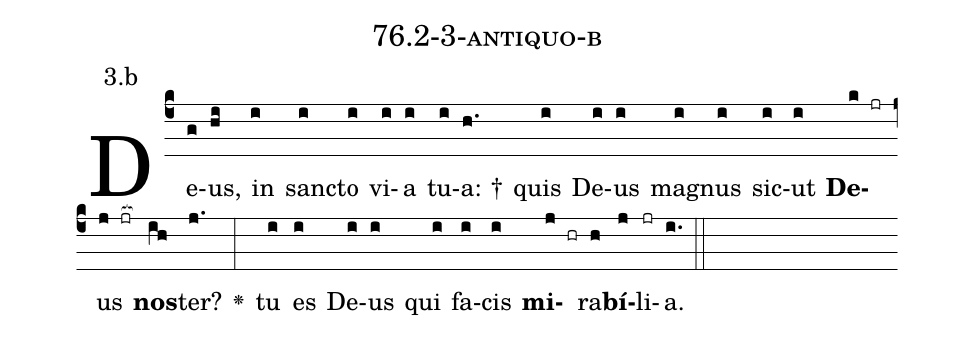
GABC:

name: 76.2-3-antiquo-b;
annotation: 3.b;
%%
(c4)De(g)us,(hi) in(i) sanc(i)to(i) vi(i)a(i) tu(i)a: †(h.) quis(i) De(i)us(i) ma(i)gnus(i) sic(i)ut(i) <b>De</b>(k jr)us(j jr[ocb:1{]) <b>nos</b>(ih[ocb:0}])ter?(j.) <v>\greheightstar</v>(:) tu(i) es(i) De(i)us(i) qui(i) fa(i)cis(i) <b>mi</b>(j hr)ra(h)<b>bí</b>(j)li(jr)a.(i.) (::)


%E(i) u(i) o(j) u(h) a(j) e.(i.) (::)
